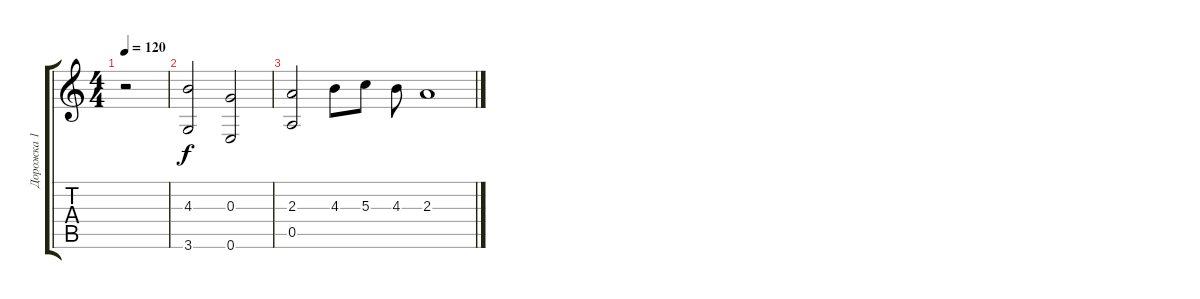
\track ("Дорожка 1" "Дорожка 1") {instrument acousticguitarsteel}
\staff {score tabs}
\tuning (E4 B3 G3 D3 A2 E2) {hide}
\ts (4 4)
\tempo 120
\clef g2
\ks c
r.2{dy f} |
(4.3 3.6).2 (0.3 0.6).2 |
(2.3 0.5).2 4.3.8 5.3.8 4.3.8 2.3.1
